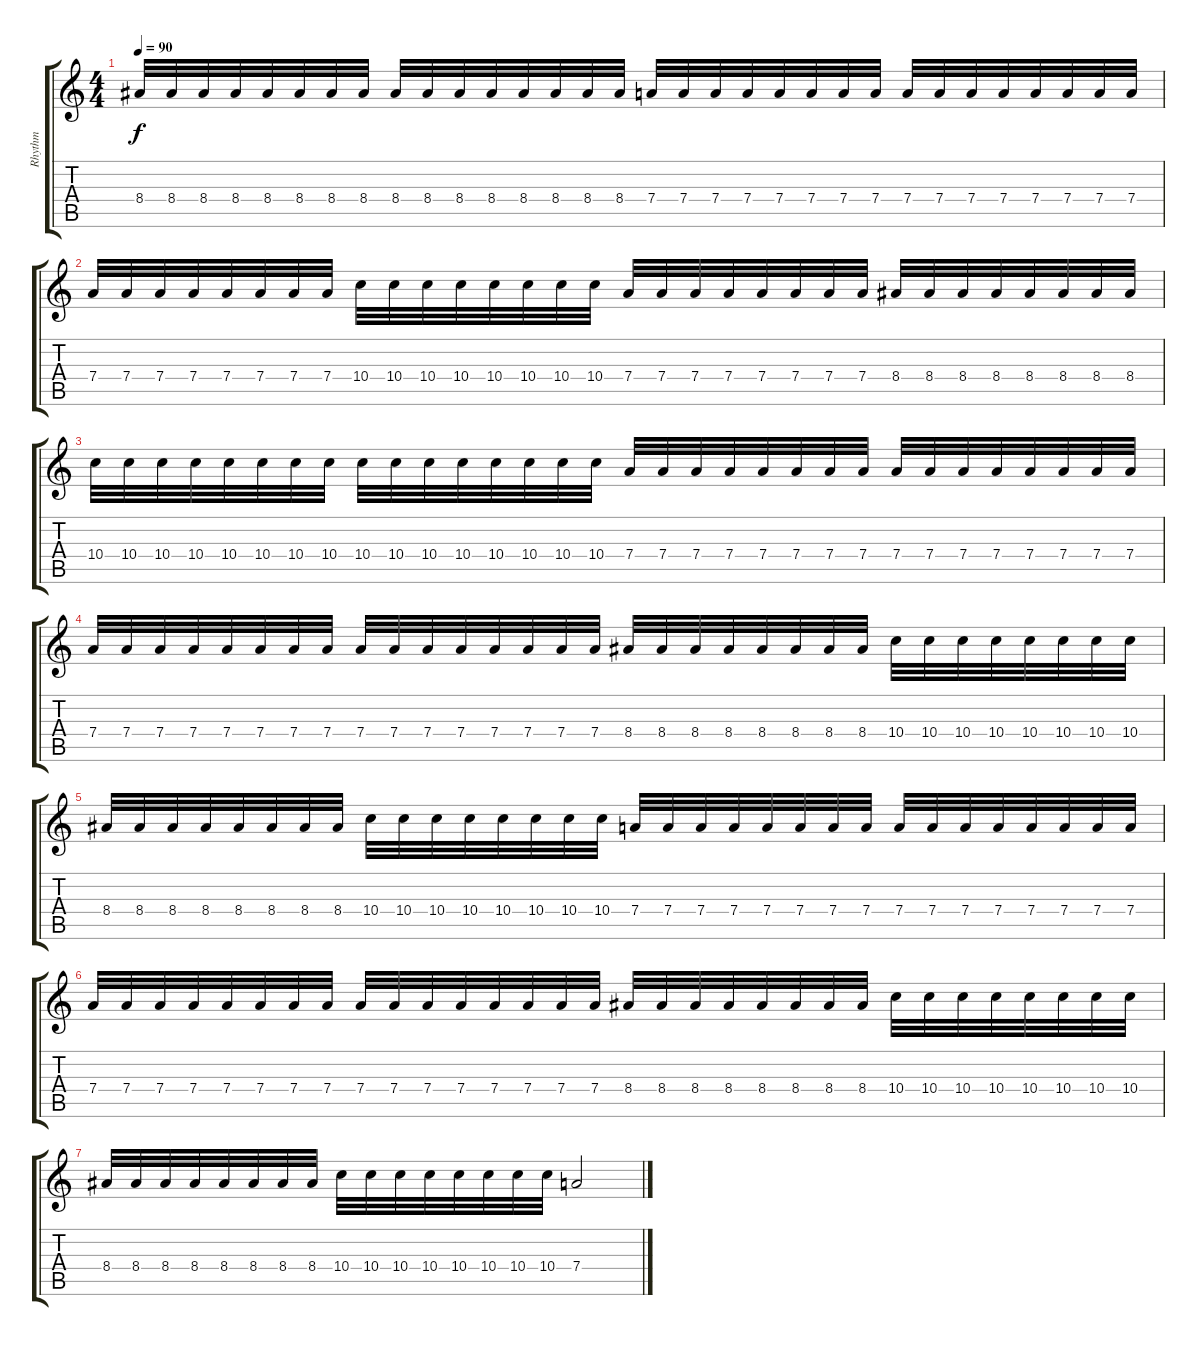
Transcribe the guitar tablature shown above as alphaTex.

\track ("Rhythm" "Rhythm") {instrument distortionguitar}
\staff {score tabs}
\tuning (E4 B3 G3 D3 A2 E2) {hide}
\ts (4 4)
\tempo 90
\clef g2
\ks c
8.4.32{dy f} 8.4.32 8.4.32 8.4.32 8.4.32 8.4.32 8.4.32 8.4.32 8.4.32 8.4.32 8.4.32 8.4.32 8.4.32 8.4.32 8.4.32 8.4.32 7.4.32 7.4.32 7.4.32 7.4.32 7.4.32 7.4.32 7.4.32 7.4.32 7.4.32 7.4.32 7.4.32 7.4.32 7.4.32 7.4.32 7.4.32 7.4.32 |
7.4.32 7.4.32 7.4.32 7.4.32 7.4.32 7.4.32 7.4.32 7.4.32 10.4.32 10.4.32 10.4.32 10.4.32 10.4.32 10.4.32 10.4.32 10.4.32 7.4.32 7.4.32 7.4.32 7.4.32 7.4.32 7.4.32 7.4.32 7.4.32 8.4.32 8.4.32 8.4.32 8.4.32 8.4.32 8.4.32 8.4.32 8.4.32 |
10.4.32 10.4.32 10.4.32 10.4.32 10.4.32 10.4.32 10.4.32 10.4.32 10.4.32 10.4.32 10.4.32 10.4.32 10.4.32 10.4.32 10.4.32 10.4.32 7.4.32 7.4.32 7.4.32 7.4.32 7.4.32 7.4.32 7.4.32 7.4.32 7.4.32 7.4.32 7.4.32 7.4.32 7.4.32 7.4.32 7.4.32 7.4.32 |
7.4.32 7.4.32 7.4.32 7.4.32 7.4.32 7.4.32 7.4.32 7.4.32 7.4.32 7.4.32 7.4.32 7.4.32 7.4.32 7.4.32 7.4.32 7.4.32 8.4.32 8.4.32 8.4.32 8.4.32 8.4.32 8.4.32 8.4.32 8.4.32 10.4.32 10.4.32 10.4.32 10.4.32 10.4.32 10.4.32 10.4.32 10.4.32 |
8.4.32 8.4.32 8.4.32 8.4.32 8.4.32 8.4.32 8.4.32 8.4.32 10.4.32 10.4.32 10.4.32 10.4.32 10.4.32 10.4.32 10.4.32 10.4.32 7.4.32 7.4.32 7.4.32 7.4.32 7.4.32 7.4.32 7.4.32 7.4.32 7.4.32 7.4.32 7.4.32 7.4.32 7.4.32 7.4.32 7.4.32 7.4.32 |
7.4.32 7.4.32 7.4.32 7.4.32 7.4.32 7.4.32 7.4.32 7.4.32 7.4.32 7.4.32 7.4.32 7.4.32 7.4.32 7.4.32 7.4.32 7.4.32 8.4.32 8.4.32 8.4.32 8.4.32 8.4.32 8.4.32 8.4.32 8.4.32 10.4.32 10.4.32 10.4.32 10.4.32 10.4.32 10.4.32 10.4.32 10.4.32 |
8.4.32 8.4.32 8.4.32 8.4.32 8.4.32 8.4.32 8.4.32 8.4.32 10.4.32 10.4.32 10.4.32 10.4.32 10.4.32 10.4.32 10.4.32 10.4.32 7.4.2
